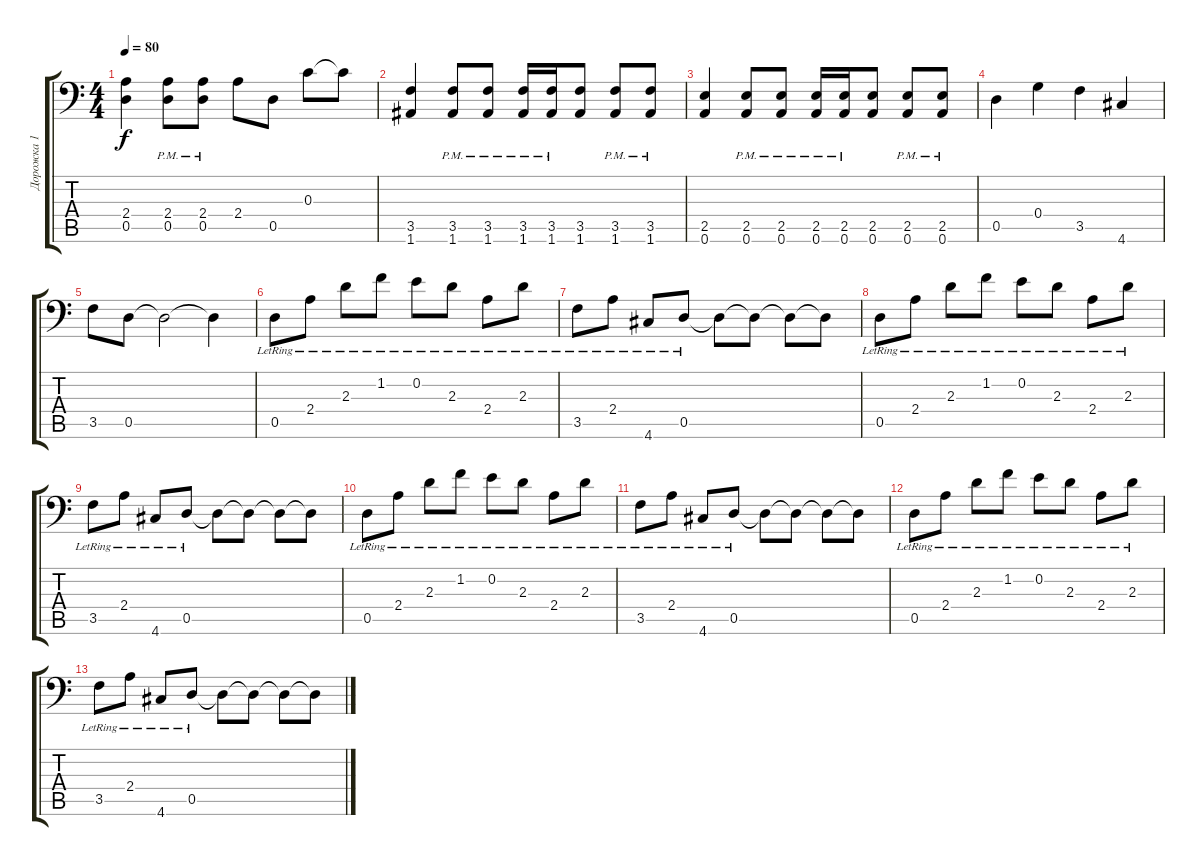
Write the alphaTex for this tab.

\track ("Дорожка 1" "Дорожка 1") {instrument distortionguitar}
\staff {score tabs}
\tuning (A3 E3 C3 G2 D2 A1) {hide}
\ts (4 4)
\tempo 80
\clef f4
\ks c
(2.4 0.5).4{dy f} (2.4{pm} 0.5{pm}).8 (2.4{pm} 0.5{pm}).8 2.4.8 0.5.8 0.3.8 0.3{t}.8 |
(3.5 1.6).4 (3.5{pm} 1.6{pm}).8 (3.5{pm} 1.6{pm}).8 (3.5{pm} 1.6{pm}).16 (3.5{pm} 1.6{pm}).16 (3.5 1.6).8 (3.5{pm} 1.6{pm}).8 (3.5{pm} 1.6{pm}).8 |
(2.5 0.6).4 (2.5{pm} 0.6{pm}).8 (2.5{pm} 0.6{pm}).8 (2.5{pm} 0.6{pm}).16 (2.5{pm} 0.6{pm}).16 (2.5 0.6).8 (2.5{pm} 0.6{pm}).8 (2.5{pm} 0.6{pm}).8 |
0.5.4 0.4.4 3.5.4 4.6.4 |
3.5.8 0.5.8 0.5{t}.2 0.5{t}.4 |
0.5{lr}.8{instrument electricguitarclean} 2.4{lr}.8 2.3{lr}.8 1.2{lr}.8 0.2{lr}.8 2.3{lr}.8 2.4{lr}.8 2.3{lr}.8 |
3.5{lr}.8 2.4{lr}.8 4.6{lr}.8 0.5{lr}.8 0.5{t}.8 0.5{t}.8 0.5{t}.8 0.5{t}.8 |
0.5{lr}.8 2.4{lr}.8 2.3{lr}.8 1.2{lr}.8 0.2{lr}.8 2.3{lr}.8 2.4{lr}.8 2.3{lr}.8 |
3.5{lr}.8 2.4{lr}.8 4.6{lr}.8 0.5{lr}.8 0.5{t}.8 0.5{t}.8 0.5{t}.8 0.5{t}.8 |
0.5{lr}.8 2.4{lr}.8 2.3{lr}.8 1.2{lr}.8 0.2{lr}.8 2.3{lr}.8 2.4{lr}.8 2.3{lr}.8 |
3.5{lr}.8 2.4{lr}.8 4.6{lr}.8 0.5{lr}.8 0.5{t}.8 0.5{t}.8 0.5{t}.8 0.5{t}.8 |
0.5{lr}.8 2.4{lr}.8 2.3{lr}.8 1.2{lr}.8 0.2{lr}.8 2.3{lr}.8 2.4{lr}.8 2.3{lr}.8 |
3.5{lr}.8 2.4{lr}.8 4.6{lr}.8 0.5{lr}.8 0.5{t}.8 0.5{t}.8 0.5{t}.8 0.5{t}.8
